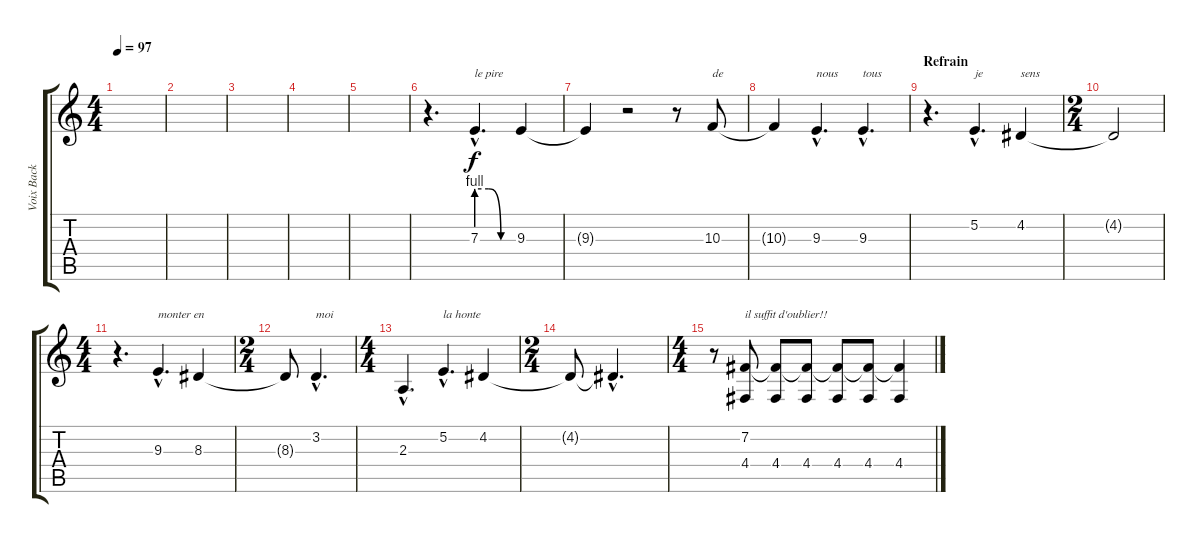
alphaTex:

\track ("Voix Back (Ben)" "Voix Back ") {instrument piccolo}
\staff {score tabs}
\tuning (E4 B3 G3 D3 A2 E2) {hide}
\ts (4 4)
\tempo 97
\clef g2
\ks c
|
|
|
|
|
r.4{d} 7.3{be (custom 0 4 20 4 40 0 60 0) hac}.4{d txt "le pire"} 9.3.4 |
9.3{t}.4 r.2 r.8 10.3.8{txt "de"} |
\section ("" "")
10.3{t}.4 9.3{hac}.4{d txt "nous"} 9.3{hac}.4{d txt "tous"} |
\section ("" "Refrain")
r.4{d} 5.2{hac}.4{d txt "je "} 4.2.4{txt "sens"} |
\ts (2 4)
4.2{t}.2 |
\ts (4 4)
r.4{d} 9.3{hac}.4{d txt "monter en "} 8.3.4 |
\ts (2 4)
8.3{t}.8 3.2{hac}.4{d txt "moi"} |
\ts (4 4)
2.3{hac}.4{d} 5.2{hac}.4{d txt "la honte"} 4.2.4 |
\ts (2 4)
4.2{t}.8 4.2{hac t}.4{d} |
\ts (4 4)
r.8 (7.2 4.4).8{txt "il suffit d'oublier!!"} (7.2{t} 4.4).8 (7.2{t} 4.4).8 (7.2{t} 4.4).8 (7.2{t} 4.4).8 (7.2{t} 4.4).4
